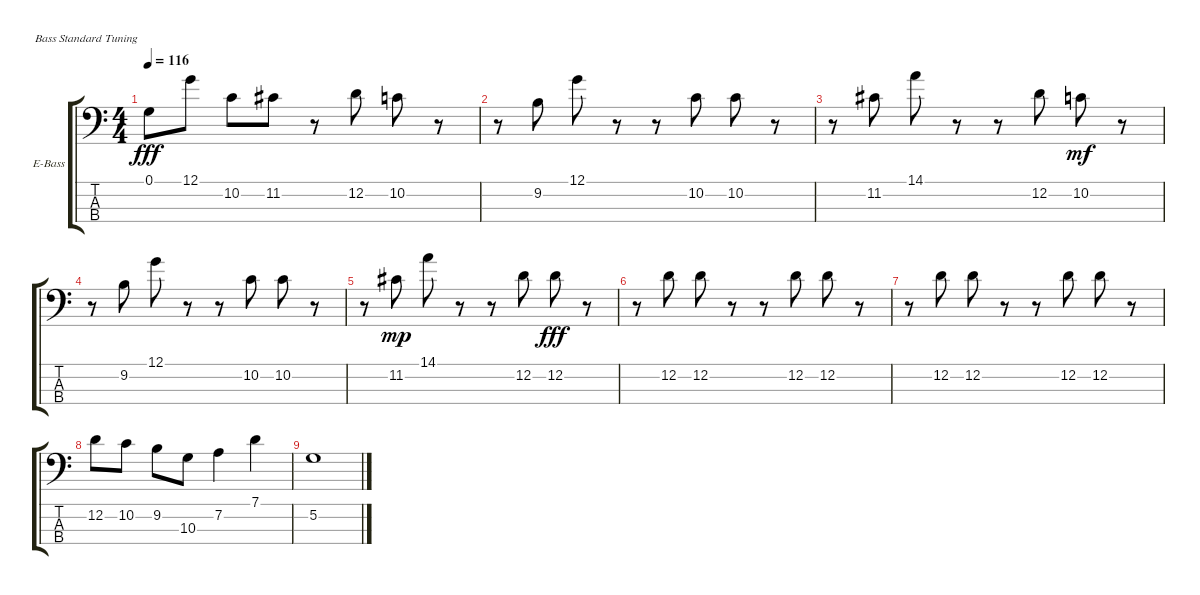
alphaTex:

\bracketExtendMode groupsimilarinstruments
\firstSystemTrackNameOrientation horizontal
\otherSystemsTrackNameOrientation horizontal
\track ("Electric Bass" "E-Bass") {instrument acousticbass}
\staff {score tabs}
\tuning (G2 D2 A1 E1)
\ts (4 4)
\tempo 116
\clef f4
\ks c
0.1.8{dy fff} 12.1.8 10.2.8 11.2.8 r.8 12.2.8 10.2.8 r.8 |
r.8 9.2.8 12.1.8 r.8 r.8 10.2.8 10.2.8 r.8 |
r.8 11.2.8 14.1.8 r.8 r.8 12.2.8 10.2.8{dy mf} r.8 |
r.8 9.2.8 12.1.8 r.8 r.8 10.2.8 10.2.8 r.8 |
r.8 11.2.8{dy mp} 14.1.8 r.8 r.8 12.2.8 12.2.8{dy fff} r.8 |
r.8 12.2.8 12.2.8 r.8 r.8 12.2.8 12.2.8 r.8 |
r.8 12.2.8 12.2.8 r.8 r.8 12.2.8 12.2.8 r.8 |
12.2.8 10.2.8 9.2.8 10.3.8 7.2.4 7.1.4 |
5.2.1
